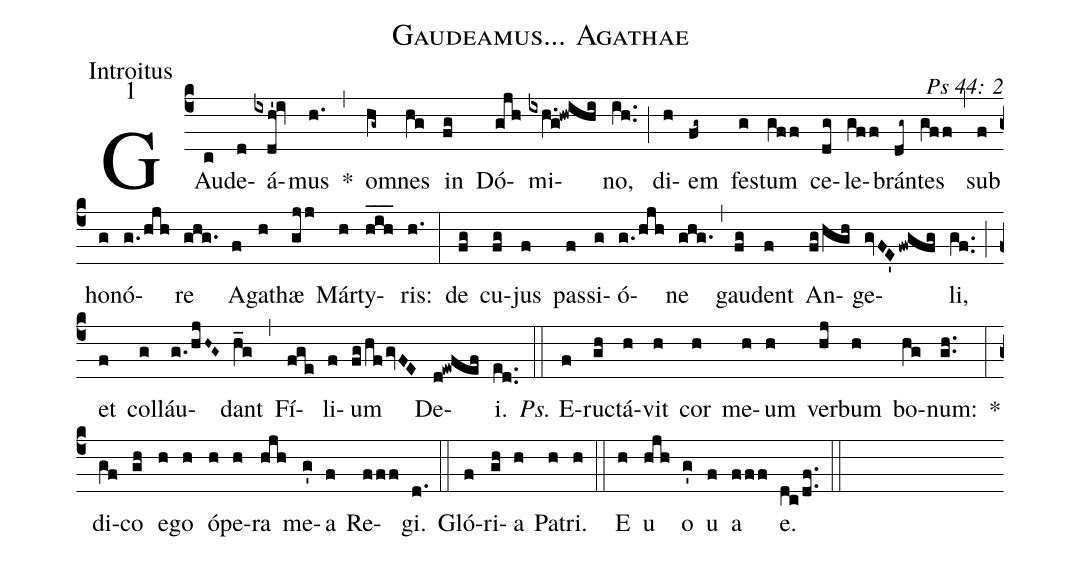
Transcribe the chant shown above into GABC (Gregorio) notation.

name: Gaudeamus... Agathae;
office-part: Introitus;
mode: 1;
commentary: Ps 44: 2;
%%
(c4) GAu(c)de(d)á(ixdh'!iv)mus(h.) *(,) om(hg~)nes(hg) in(fg) Dó(gjh)mi(ixh.g!hwihi)no,(ih..) (;) di(h)em(fg~) fes(g)tum(gff) ce(dg)le(gff)brán(dg~)tes(gff) (,) sub(f) ho(g)nó(g./hjh)re(ghg.) A(f)ga(h)thæ(gjj) Már(h)ty(h_i_h_)ris:(h.) (:)
de(fg) cu(fg)jus(f) pas(f)si(g)ó(g./hjh)ne(ghg.) (,) gau(fg)dent(f) An(fg/hgh)ge(gvFE'fwgfg)li,(gf..) (;) et(f) col(g)láu(g./hjH~G~)dant(h_g) (,) Fí(fge)li(f)um(fg/hfgvFE) De(d!ewfef)i.(ed..) (::)
<i>Ps.</i> E(f)ruc(gh)tá(h)vit(h) cor(h) me(h)um(h) ver(hj)bum(h) bo(hg)num:(gh..) *(:)
di(gf)co(gh) e(h)go(h) ó(h)pe(h)ra(hjh) me(g')a(f) Re(fff)gi.(d.) (::)
Gló(f)ri(gh)a(h) Pa(h)tri.(h) (::)
<eu>E(h) u(hjh) o(g') u(f) a(fff) e.</eu>(dc/df..) (::)
